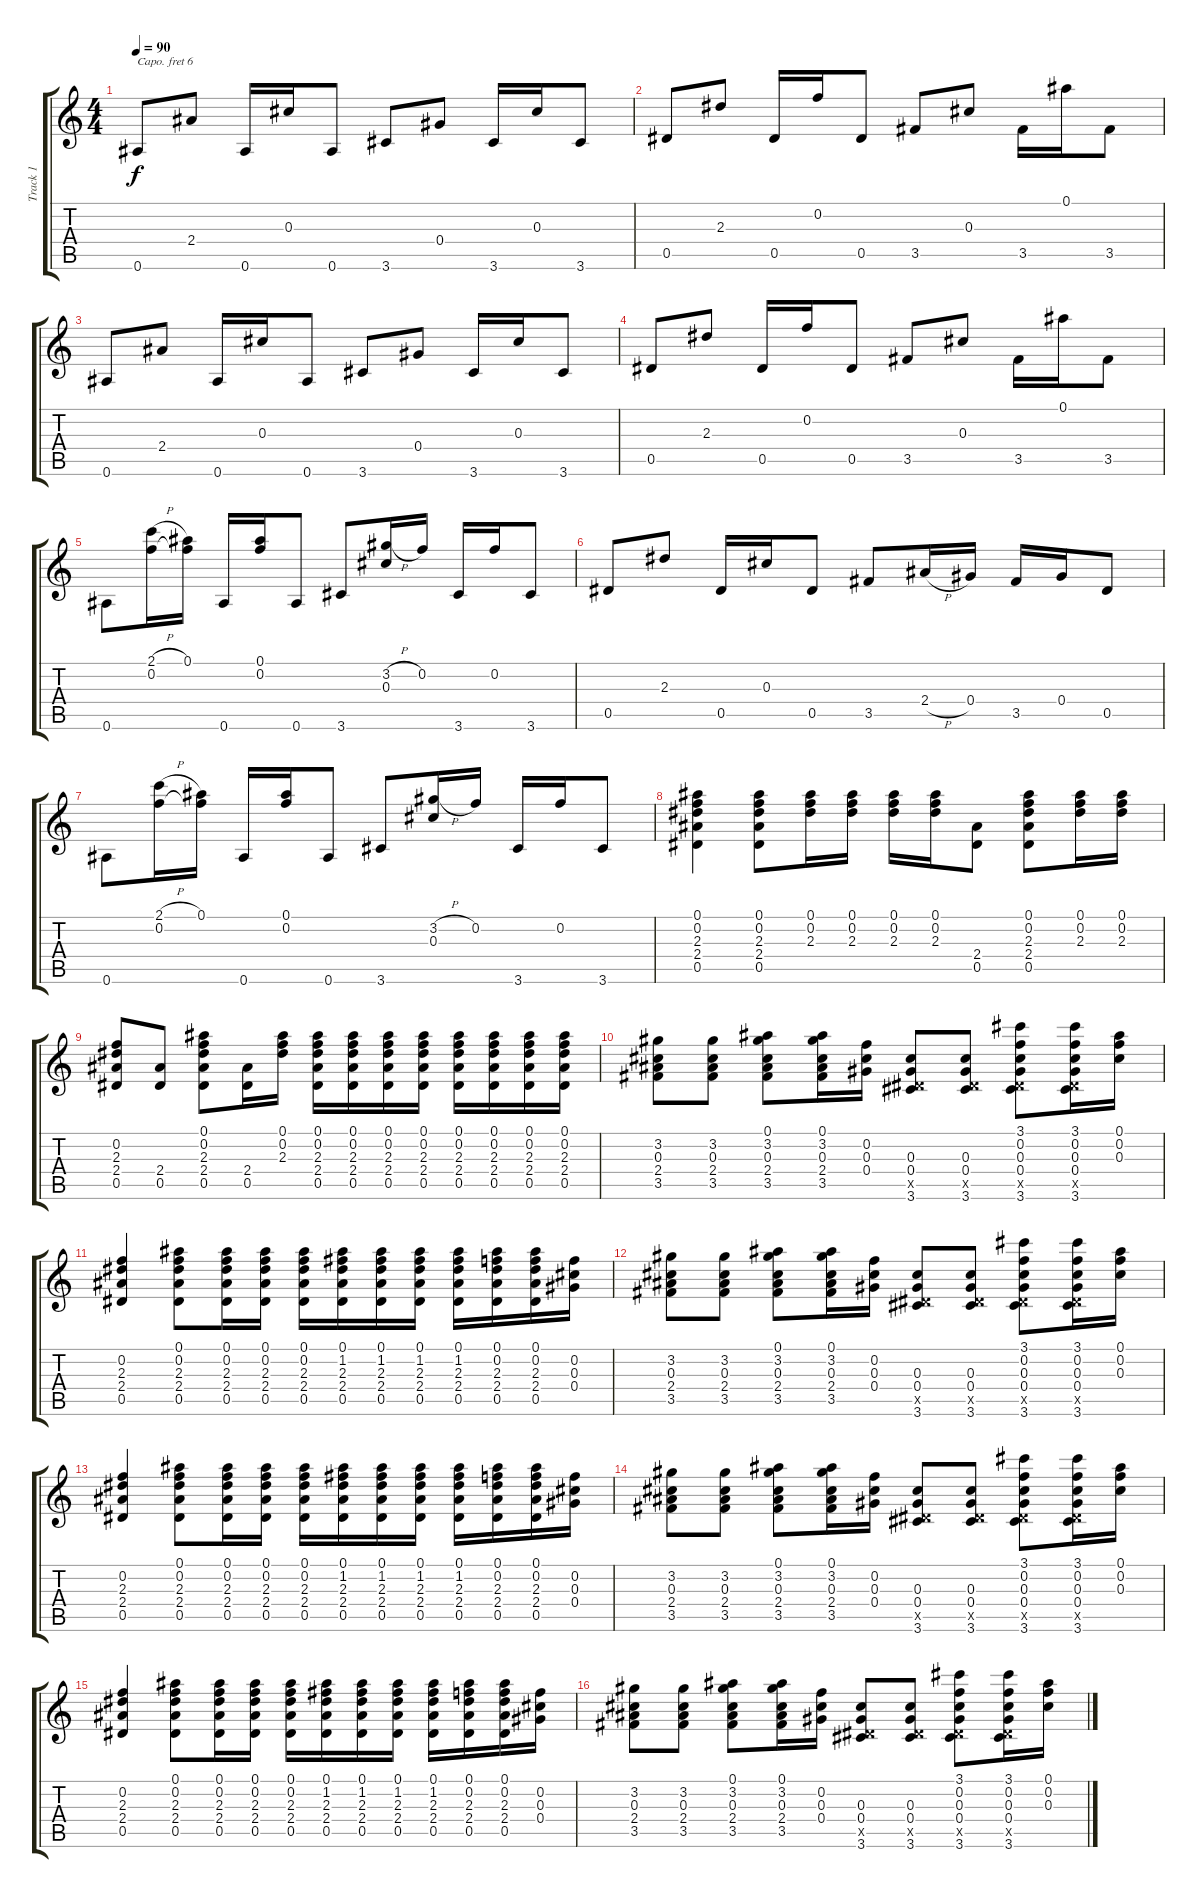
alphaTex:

\track ("Track 1" "Track 1") {instrument acousticguitarsteel}
\staff {score tabs}
\capo 6
\tuning (E4 B3 G3 D3 A2 E2) {hide}
\ts (4 4)
\tempo 90
\clef g2
\ks c
0.6.8{dy f} 2.4.8 0.6.16 0.3.16 0.6.8 3.6.8 0.4.8 3.6.16 0.3.16 3.6.8 |
0.5.8 2.3.8 0.5.16 0.2.16 0.5.8 3.5.8 0.3.8 3.5.16 0.1.16 3.5.8 |
0.6.8 2.4.8 0.6.16 0.3.16 0.6.8 3.6.8 0.4.8 3.6.16 0.3.16 3.6.8 |
0.5.8 2.3.8 0.5.16 0.2.16 0.5.8 3.5.8 0.3.8 3.5.16 0.1.16 3.5.8 |
0.6.8 (2.1{h} 0.2).16 (0.1 0.2{t}).16 0.6.16 (0.1 0.2).16 0.6.8 3.6.8 (3.2{h} 0.3).16 0.2.16 3.6.16 0.2.16 3.6.8 |
0.5.8 2.3.8 0.5.16 0.3.16 0.5.8 3.5.8 2.4{h}.16 0.4.16 3.5.16 0.4.16 0.5.8 |
0.6.8 (2.1{h} 0.2).16 (0.1 0.2{t}).16 0.6.16 (0.1 0.2).16 0.6.8 3.6.8 (3.2{h} 0.3).16 0.2.16 3.6.16 0.2.16 3.6.8 |
(0.1 0.2 2.3 2.4 0.5).4 (0.1 0.2 2.3 2.4 0.5).8 (0.1 0.2 2.3).16 (0.1 0.2 2.3).16 (0.1 0.2 2.3).16 (0.1 0.2 2.3).16 (2.4 0.5).8 (0.1 0.2 2.3 2.4 0.5).8 (0.1 0.2 2.3).16 (0.1 0.2 2.3).16 |
(0.2 2.3 2.4 0.5).8 (2.4 0.5).8 (0.1 0.2 2.3 2.4 0.5).8 (2.4 0.5).16 (0.1 0.2 2.3).16 (0.1 0.2 2.3 2.4 0.5).16 (0.1 0.2 2.3 2.4 0.5).16 (0.1 0.2 2.3 2.4 0.5).16 (0.1 0.2 2.3 2.4 0.5).16 (0.1 0.2 2.3 2.4 0.5).16 (0.1 0.2 2.3 2.4 0.5).16 (0.1 0.2 2.3 2.4 0.5).16 (0.1 0.2 2.3 2.4 0.5).16 |
(3.2 0.3 2.4 3.5).8 (3.2 0.3 2.4 3.5).8 (0.1 3.2 0.3 2.4 3.5).8 (0.1 3.2 0.3 2.4 3.5).16 (0.2 0.3 0.4).16 (0.3 0.4 0.5{x} 3.6).8 (0.3 0.4 0.5{x} 3.6).8 (3.1 0.2 0.3 0.4 0.5{x} 3.6).8 (3.1 0.2 0.3 0.4 0.5{x} 3.6).16 (0.1 0.2 0.3).16 |
(0.2 2.3 2.4 0.5).4 (0.1 0.2 2.3 2.4 0.5).8 (0.1 0.2 2.3 2.4 0.5).16 (0.1 0.2 2.3 2.4 0.5).16 (0.1 0.2 2.3 2.4 0.5).16 (0.1 1.2 2.3 2.4 0.5).16 (0.1 1.2 2.3 2.4 0.5).16 (0.1 1.2 2.3 2.4 0.5).16 (0.1 1.2 2.3 2.4 0.5).16 (0.1 0.2 2.3 2.4 0.5).16 (0.1 0.2 2.3 2.4 0.5).16 (0.2 0.3 0.4).16 |
(3.2 0.3 2.4 3.5).8 (3.2 0.3 2.4 3.5).8 (0.1 3.2 0.3 2.4 3.5).8 (0.1 3.2 0.3 2.4 3.5).16 (0.2 0.3 0.4).16 (0.3 0.4 0.5{x} 3.6).8 (0.3 0.4 0.5{x} 3.6).8 (3.1 0.2 0.3 0.4 0.5{x} 3.6).8 (3.1 0.2 0.3 0.4 0.5{x} 3.6).16 (0.1 0.2 0.3).16 |
(0.2 2.3 2.4 0.5).4 (0.1 0.2 2.3 2.4 0.5).8 (0.1 0.2 2.3 2.4 0.5).16 (0.1 0.2 2.3 2.4 0.5).16 (0.1 0.2 2.3 2.4 0.5).16 (0.1 1.2 2.3 2.4 0.5).16 (0.1 1.2 2.3 2.4 0.5).16 (0.1 1.2 2.3 2.4 0.5).16 (0.1 1.2 2.3 2.4 0.5).16 (0.1 0.2 2.3 2.4 0.5).16 (0.1 0.2 2.3 2.4 0.5).16 (0.2 0.3 0.4).16 |
(3.2 0.3 2.4 3.5).8 (3.2 0.3 2.4 3.5).8 (0.1 3.2 0.3 2.4 3.5).8 (0.1 3.2 0.3 2.4 3.5).16 (0.2 0.3 0.4).16 (0.3 0.4 0.5{x} 3.6).8 (0.3 0.4 0.5{x} 3.6).8 (3.1 0.2 0.3 0.4 0.5{x} 3.6).8 (3.1 0.2 0.3 0.4 0.5{x} 3.6).16 (0.1 0.2 0.3).16 |
(0.2 2.3 2.4 0.5).4 (0.1 0.2 2.3 2.4 0.5).8 (0.1 0.2 2.3 2.4 0.5).16 (0.1 0.2 2.3 2.4 0.5).16 (0.1 0.2 2.3 2.4 0.5).16 (0.1 1.2 2.3 2.4 0.5).16 (0.1 1.2 2.3 2.4 0.5).16 (0.1 1.2 2.3 2.4 0.5).16 (0.1 1.2 2.3 2.4 0.5).16 (0.1 0.2 2.3 2.4 0.5).16 (0.1 0.2 2.3 2.4 0.5).16 (0.2 0.3 0.4).16 |
(3.2 0.3 2.4 3.5).8 (3.2 0.3 2.4 3.5).8 (0.1 3.2 0.3 2.4 3.5).8 (0.1 3.2 0.3 2.4 3.5).16 (0.2 0.3 0.4).16 (0.3 0.4 0.5{x} 3.6).8 (0.3 0.4 0.5{x} 3.6).8 (3.1 0.2 0.3 0.4 0.5{x} 3.6).8 (3.1 0.2 0.3 0.4 0.5{x} 3.6).16 (0.1 0.2 0.3).16
